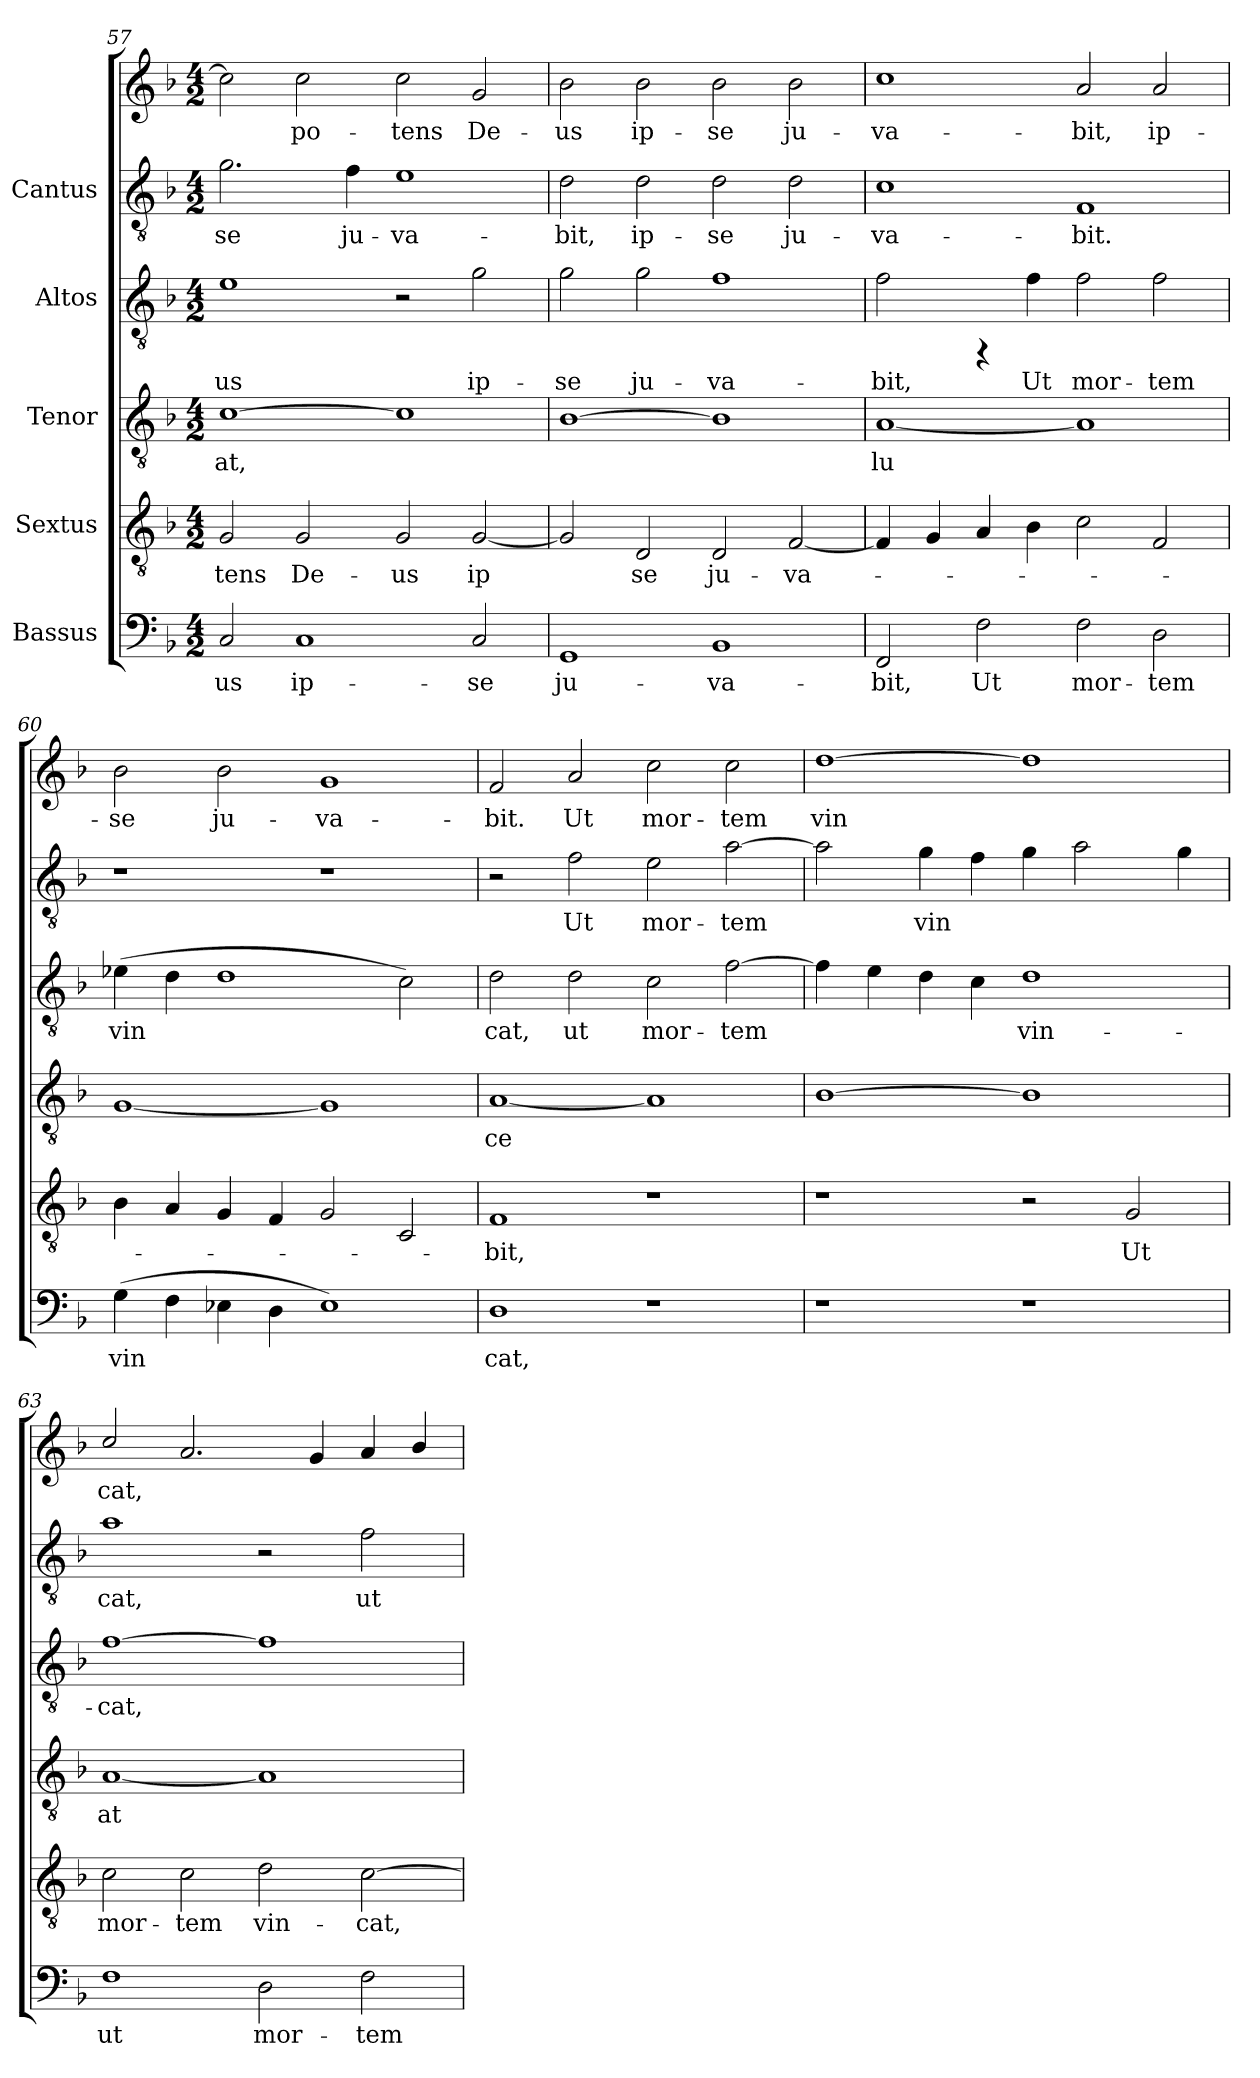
**kern	**text	**kern	**text	**kern	**text	**kern	**text	**kern	**text	**kern	**text
*part5	*part5	*part4	*part4	*part3	*part3	*part2	*part2	*part1	*part1	*part1	*part1
*staff6	*staff6	*staff5	*staff5	*staff4	*staff4	*staff3	*staff3	*staff2	*staff2	*staff1	*staff1
*I"Bassus	*	*I"Sextus	*	*I"Tenor	*	*I"Altos	*	*I"Cantus	*	*	*
*clefF4	*	*clefGv2	*	*clefGv2	*	*clefGv2	*	*clefGv2	*	*clefG2	*
*k[b-]	*	*k[b-]	*	*k[b-]	*	*k[b-]	*	*k[b-]	*	*k[b-]	*
*F:	*	*F:	*	*F:	*	*F:	*	*F:	*	*F:	*
*M4/2	*	*M4/2	*	*M4/2	*	*M4/2	*	*M4/2	*	*M4/2	*
=57	=57	=57	=57	=57	=57	=57	=57	=57	=57	=57	=57
!	!LO:LY:b:cj	!	!LO:LY:b:cj	!	!LO:LY:b:cj	!	!LO:LY:b:cj	!	!LO:LY:b:cj	!	!LO:LY:b:cj
2C/	-us	2G/	-tens	[>1c	-at,	1e	-us	2.g\	-se	2cc\]	-
!	!LO:LY:b:cj	!	!LO:LY:b:cj	!	!	!	!	!	!	!	!LO:LY:b:cj
1C	ip-	2G/	De-	.	.	.	.	.	.	2cc\	po-
!	!	!	!	!	!	!	!	!	!LO:LY:b:cj	!	!
.	.	.	.	.	.	.	.	4f\	ju-	.	.
!	!	!	!LO:LY:b:cj	!	!LO:LY:b:cj	!	!	!	!LO:LY:b:cj	!	!LO:LY:b:cj
.	.	2G/	-us	1c]	.	2r	.	1e	-va-	2cc\	-tens
!	!LO:LY:b:cj	!	!LO:LY:b:cj	!	!	!	!LO:LY:b:cj	!	!	!	!LO:LY:b:cj
2C/	-se	[<2G/	ip-	.	.	2g\	ip-	.	.	2g/	De-
=58	=58	=58	=58	=58	=58	=58	=58	=58	=58	=58	=58
!	!LO:LY:b:cj	!	!LO:LY:b:cj	!	!	!	!LO:LY:b:cj	!	!LO:LY:b:cj	!	!LO:LY:b:cj
1GG	ju-	2G/]	-	[>1B-	.	2g\	-se	2d\	-bit,	2b-\	-us
!	!	!	!LO:LY:b:cj	!	!	!	!LO:LY:b:cj	!	!LO:LY:b:cj	!	!LO:LY:b:cj
.	.	2D/	se	.	.	2g\	ju-	2d\	ip-	2b-\	ip-
!	!LO:LY:b:cj	!	!LO:LY:b:cj	!	!	!	!LO:LY:b:cj	!	!LO:LY:b:cj	!	!LO:LY:b:cj
1BB-	-va-	2D/	ju-	1B-]	.	1f	-va-	2d\	-se	2b-\	-se
!	!	!	!LO:LY:b:cj	!	!	!	!	!	!LO:LY:b:cj	!	!LO:LY:b:cj
.	.	[<2F/	-va-	.	.	.	.	2d\	ju-	2b-\	ju-
!!LO:LB:g=z
=59	=59	=59	=59	=59	=59	=59	=59	=59	=59	=59	=59
!	!LO:LY:b:cj	!	!	!	!LO:LY:b:cj	!	!LO:LY:b:cj	!	!LO:LY:b:cj	!	!LO:LY:b:cj
2FF/	-bit,	4F/]	.	[<1A	lu-	2f\	-bit,	1c	-va-	1cc	-va-
.	.	4G/	.	.	.	.	.	.	.	.	.
!	!LO:LY:b:cj	!	!	!	!	!	!	!	!	!	!
2F\	Ut	4A/	.	.	.	4rFF	.	.	.	.	.
!	!	!	!	!	!	!	!LO:LY:b:cj	!	!	!	!
.	.	4B-\	.	.	.	4f\	Ut	.	.	.	.
!	!LO:LY:b:cj	!	!	!	!LO:LY:b:cj	!	!LO:LY:b:cj	!	!LO:LY:b:cj	!	!LO:LY:b:cj
2F\	mor-	2c\	.	1A]	--	2f\	mor-	1F	-bit.	2a/	-bit,
!	!LO:LY:b:cj	!	!	!	!	!	!LO:LY:b:cj	!	!	!	!LO:LY:b:cj
2D\	-tem	2F/	.	.	.	2f\	-tem	.	.	2a/	ip-
=60	=60	=60	=60	=60	=60	=60	=60	=60	=60	=60	=60
!	!LO:LY:b:cj	!	!	!	!	!	!LO:LY:b:cj	!	!	!	!LO:LY:b:cj
(>4G\	vin-	4B-\	.	[<1G	.	(>4e-X\	vin-	1r	.	2b-\	se
!	!LO:LY:b:cj	!	!	!	!	!	!LO:LY:b:cj	!	!	!	!
4F\	--	4A/	.	.	.	4d\	--	.	.	.	.
!	!LO:LY:b:cj	!	!	!	!	!	!LO:LY:b:cj	!	!	!	!LO:LY:b:cj
4E-X\	--	4G/	.	.	.	1d	--	.	.	2b-\	ju-
!	!LO:LY:b:cj	!	!	!	!	!	!	!	!	!	!
4D\	--	4F/	.	.	.	.	.	.	.	.	.
!	!LO:LY:b:cj	!	!	!	!	!	!	!	!	!	!LO:LY:b:cj
1E-)	--	2G/	.	1G]	.	.	.	1r	.	1g	-va-
!	!	!	!	!	!	!	!LO:LY:b:cj	!	!	!	!
.	.	2C/	.	.	.	2c\)	--	.	.	.	.
=61	=61	=61	=61	=61	=61	=61	=61	=61	=61	=61	=61
!	!LO:LY:b:cj	!	!LO:LY:b:cj	!	!LO:LY:b:cj	!	!LO:LY:b:cj	!	!	!	!LO:LY:b:cj
1D	-cat,	1F	-bit,	[<1A	-ce-	2d\	-cat,	2r	.	2f/	-bit.
!	!	!	!	!	!	!	!LO:LY:b:cj	!	!LO:LY:b:cj	!	!LO:LY:b:cj
.	.	.	.	.	.	2d\	ut	2f\	Ut	2a/	Ut
!	!	!	!	!	!LO:LY:b:cj	!	!LO:LY:b:cj	!	!LO:LY:b:cj	!	!LO:LY:b:cj
1r	.	1r	.	1A]	--	2c\	mor-	2e\	mor-	2cc\	mor-
!	!	!	!	!	!	!	!LO:LY:b:cj	!	!LO:LY:b:cj	!	!LO:LY:b:cj
.	.	.	.	.	.	[>2f\	-tem	[>2a\	-tem	2cc\	-tem
!!LO:PB:g=z
=62	=62	=62	=62	=62	=62	=62	=62	=62	=62	=62	=62
!	!	!	!	!	!	!	!LO:LY:b:cj	!	!LO:LY:b:cj	!	!LO:LY:b:cj
1r	.	1r	.	[<1B-	.	4f\]	.	2a\]	-	[>1dd	vin-
!	!	!	!	!	!	!	!LO:LY:b:cj	!	!	!	!
.	.	.	.	.	.	4e\	.	.	.	.	.
!	!	!	!	!	!	!	!LO:LY:b:cj	!	!LO:LY:b:cj	!	!
.	.	.	.	.	.	4d\	.	4g\	vin-	.	.
!	!	!	!	!	!	!	!LO:LY:b:cj	!	!LO:LY:b:cj	!	!
.	.	.	.	.	.	4c\	.	4f\	--	.	.
!	!	!	!	!	!	!	!LO:LY:b:cj	!	!LO:LY:b:cj	!	!LO:LY:b:cj
1r	.	2r	.	1B-]	.	1d	vin-	4g\	--	1dd]	--
!	!	!	!	!	!	!	!	!	!LO:LY:b:cj	!	!
.	.	.	.	.	.	.	.	2a\	--	.	.
!	!	!	!LO:LY:b:cj	!	!	!	!	!	!	!	!
.	.	2G/	Ut	.	.	.	.	.	.	.	.
!	!	!	!	!	!	!	!	!	!LO:LY:b:cj	!	!
.	.	.	.	.	.	.	.	4g\	--	.	.
=63	=63	=63	=63	=63	=63	=63	=63	=63	=63	=63	=63
!	!LO:LY:b:cj	!	!LO:LY:b:cj	!	!LO:LY:b:cj	!	!LO:LY:b:cj	!	!LO:LY:b:cj	!	!LO:LY:b:cj
1F	ut	2c\	mor-	[<1A	-at	[>1f	-cat,	1a	cat,	2cc/	-cat,
!	!	!	!LO:LY:b:cj	!	!	!	!	!	!	!	!LO:LY:b:cj
.	.	2c\	-tem	.	.	.	.	.	.	2.a/	.
!	!LO:LY:b:cj	!	!LO:LY:b:cj	!	!LO:LY:b:cj	!	!LO:LY:b:cj	!	!	!	!
2D\	mor-	2d\	vin-	1A]	.	1f]	.	2r	.	.	.
!	!	!	!	!	!	!	!	!	!	!	!LO:LY:b:cj
.	.	.	.	.	.	.	.	.	.	4g/	.
!	!LO:LY:b:cj	!	!LO:LY:b:cj	!	!	!	!	!	!LO:LY:b:cj	!	!LO:LY:b:cj
2F\	-tem	[>2c\	-cat,	.	.	.	.	2f\	ut	4a/	.
!	!	!	!	!	!	!	!	!	!	!	!LO:LY:b:cj
.	.	.	.	.	.	.	.	.	.	4b-/	.
=	=	=	=	=	=	=	=	=	=	=	=
*-	*-	*-	*-	*-	*-	*-	*-	*-	*-	*-	*-
